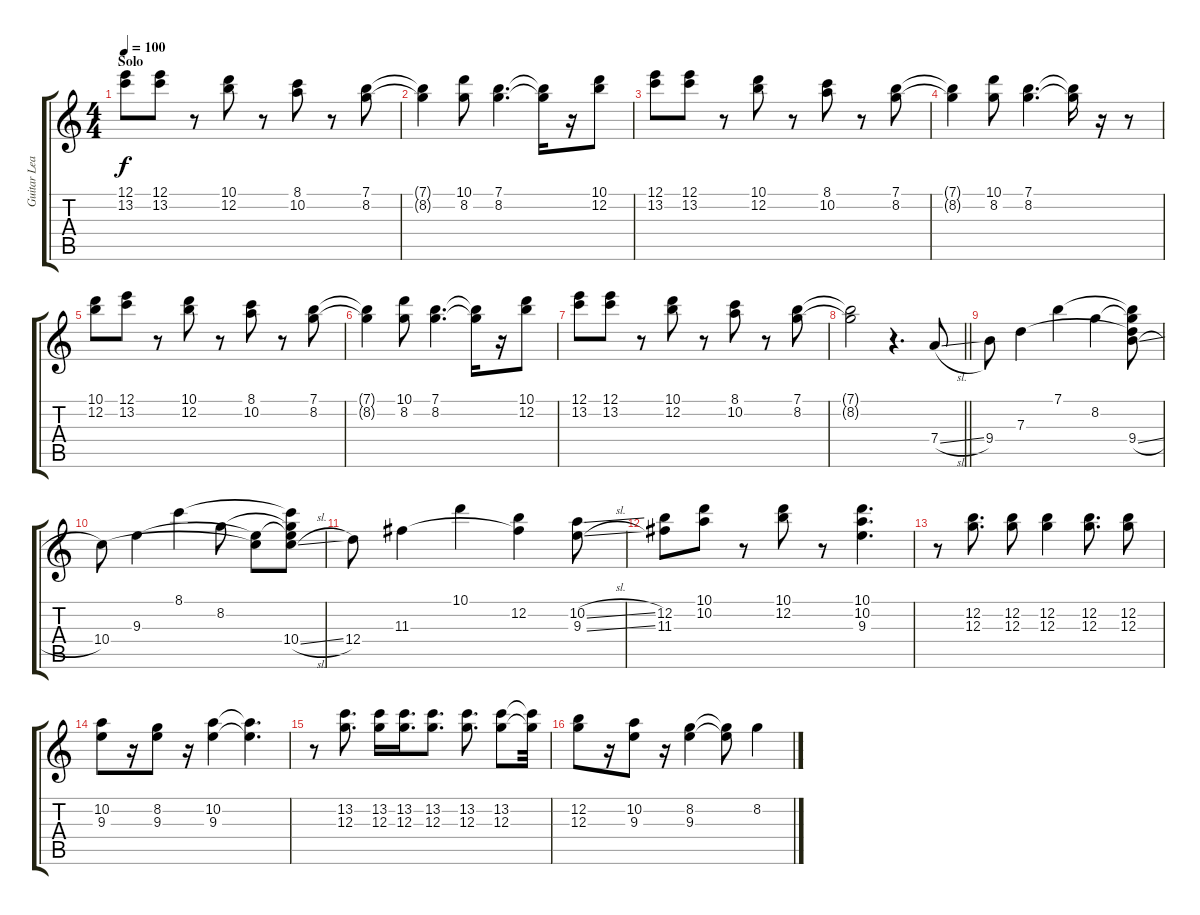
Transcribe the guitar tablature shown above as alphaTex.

\track ("Guitar Lead (Abe)" "Guitar Lea") {instrument distortionguitar}
\staff {score tabs}
\tuning (E4 B3 G3 D3 A2 E2) {hide}
\ts (4 4)
\section ("" "Solo")
\tempo 100
\clef g2
\ks c
(12.1 13.2).8{dy f} (12.1 13.2).8 r.8 (10.1 12.2).8 r.8 (8.1 10.2).8 r.8 (7.1 8.2).8 |
(7.1{t} 8.2{t}).4 (10.1 8.2).8 (7.1 8.2).4{d} (7.1{t} 8.2{t}).16 r.16 (10.1 12.2).8 |
(12.1 13.2).8 (12.1 13.2).8 r.8 (10.1 12.2).8 r.8 (8.1 10.2).8 r.8 (7.1 8.2).8 |
(7.1{t} 8.2{t}).4 (10.1 8.2).8 (7.1 8.2).4{d} (7.1{t} 8.2{t}).16 r.16 r.8 |
(10.1 12.2).8 (12.1 13.2).8 r.8 (10.1 12.2).8 r.8 (8.1 10.2).8 r.8 (7.1 8.2).8 |
(7.1{t} 8.2{t}).4 (10.1 8.2).8 (7.1 8.2).4{d} (7.1{t} 8.2{t}).16 r.16 (10.1 12.2).8 |
(12.1 13.2).8 (12.1 13.2).8 r.8 (10.1 12.2).8 r.8 (8.1 10.2).8 r.8 (7.1 8.2).8 |
\barLineRight lightlight
(7.1{t} 8.2{t}).2 r.4{d} 7.4{sl}.8 |
9.4.8 7.3.4 7.1.4 8.2.4 (7.1{t} 8.2{t} 7.3{t} 9.4{sl}).8 |
10.4.8 9.3.4 8.1.4 8.2.8 (9.3{t} 10.4{t}).8 (8.1{t} 8.2{t} 9.3{t} 10.4{sl}).8 |
12.4.8 11.3.4 10.1.4 (12.2 11.3{t}).4 (10.2{sl} 9.3{sl}).8 |
(12.2 11.3).8 (10.1 10.2).8 r.8 (10.1 12.2).8 r.8 (10.1 10.2 9.3).4{d} |
r.8 (12.2 12.3).8{d} (12.2 12.3).8 (12.2 12.3).4 (12.2 12.3).8{d} (12.2 12.3).8 |
(10.2 9.3).8 r.16 (8.2 9.3).8 r.16 (10.2 9.3).4 (10.2{t} 9.3{t}).4{d} |
r.8 (13.2 12.3).8{d} (13.2 12.3).16 (13.2 12.3).16{d} (13.2 12.3).8{d} (13.2 12.3).8{d} (13.2 12.3).8 (13.2{t} 12.3{t}).32 |
(12.2 12.3).8 r.16 (10.2 9.3).8 r.16 (8.2 9.3).4 (8.2{t} 9.3{t}).8 8.2{sl}.4
